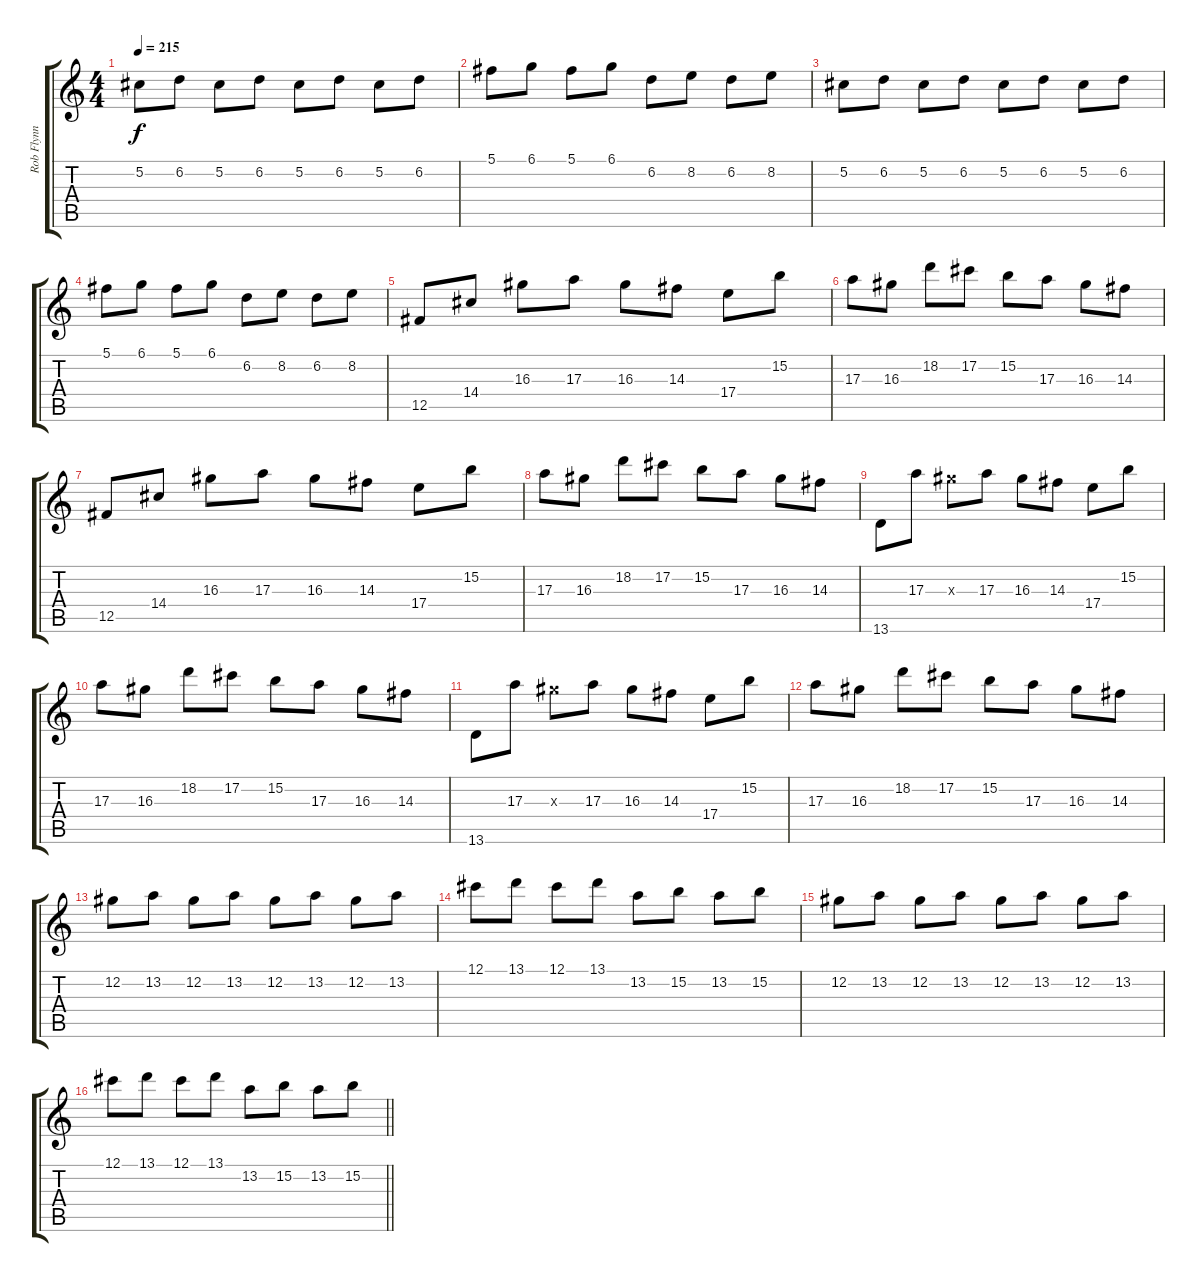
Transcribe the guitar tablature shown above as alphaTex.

\track ("Rob Flynn" "Rob Flynn") {instrument distortionguitar}
\staff {score tabs}
\tuning (Db4 Ab3 E3 B2 Gb2 Db2) {hide}
\ts (4 4)
\tempo 215
\clef g2
\ks c
5.2.8{dy f} 6.2.8 5.2.8 6.2.8 5.2.8 6.2.8 5.2.8 6.2.8 |
5.1.8 6.1.8 5.1.8 6.1.8 6.2.8 8.2.8 6.2.8 8.2.8 |
5.2.8 6.2.8 5.2.8 6.2.8 5.2.8 6.2.8 5.2.8 6.2.8 |
5.1.8 6.1.8 5.1.8 6.1.8 6.2.8 8.2.8 6.2.8 8.2.8 |
12.5.8 14.4.8 16.3.8 17.3.8 16.3.8 14.3.8 17.4.8 15.2.8 |
17.3.8 16.3.8 18.2.8 17.2.8 15.2.8 17.3.8 16.3.8 14.3.8 |
12.5.8 14.4.8 16.3.8 17.3.8 16.3.8 14.3.8 17.4.8 15.2.8 |
17.3.8 16.3.8 18.2.8 17.2.8 15.2.8 17.3.8 16.3.8 14.3.8 |
13.6.8 17.3.8 16.3{x}.8 17.3.8 16.3.8 14.3.8 17.4.8 15.2.8 |
17.3.8 16.3.8 18.2.8 17.2.8 15.2.8 17.3.8 16.3.8 14.3.8 |
13.6.8 17.3.8 16.3{x}.8 17.3.8 16.3.8 14.3.8 17.4.8 15.2.8 |
17.3.8 16.3.8 18.2.8 17.2.8 15.2.8 17.3.8 16.3.8 14.3.8 |
12.2.8 13.2.8 12.2.8 13.2.8 12.2.8 13.2.8 12.2.8 13.2.8 |
12.1.8 13.1.8 12.1.8 13.1.8 13.2.8 15.2.8 13.2.8 15.2.8 |
12.2.8 13.2.8 12.2.8 13.2.8 12.2.8 13.2.8 12.2.8 13.2.8 |
\barLineRight lightlight
12.1.8 13.1.8 12.1.8 13.1.8 13.2.8 15.2.8 13.2.8 15.2.8
